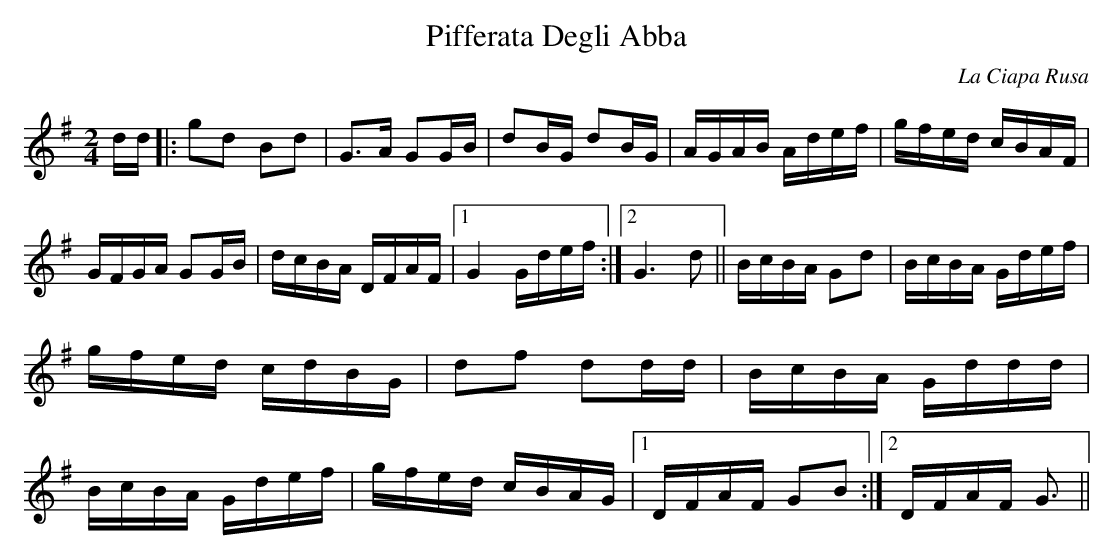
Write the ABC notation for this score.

X:1
T:Pifferata Degli Abba
C:La Ciapa Rusa
M:2/4
L:1/16
K:G
dd|:g2d2 B2d2|G3A G2GB|d2BG d2BG|AGAB Adef|\
gfed cBAF|GFGA G2GB|dcBA DFAF|1G4 Gdef:|2G6 d2||\
BcBA G2d2|BcBA Gdef|gfed cdBG|d2f2 d2dd|BcBA Gddd|\
BcBA Gdef|gfed cBAG|1DFAF G2B2:|2DFAF G3||
